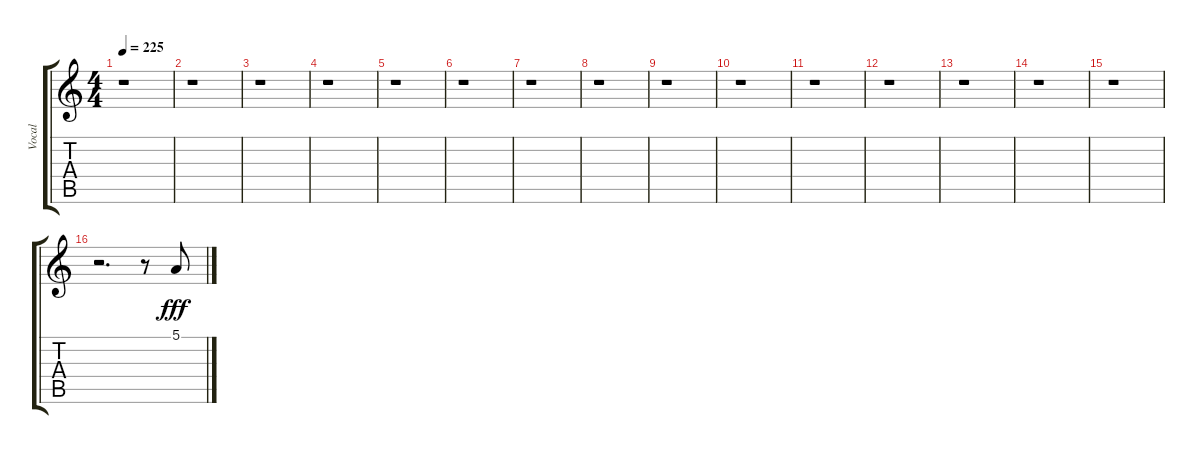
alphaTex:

\track ("Vocal" "Vocal") {instrument voiceoohs}
\staff {score tabs}
\tuning (E4 B3 G3 D3 A2 E2) {hide}
\ts (4 4)
\tempo 225
\clef g2
\ks c
r.1{dy fff instrument voiceoohs} |
r.1 |
r.1 |
r.1 |
r.1 |
r.1 |
r.1 |
r.1 |
r.1 |
r.1 |
r.1 |
r.1 |
r.1 |
r.1 |
r.1 |
r.2{d} r.8 5.1.8
